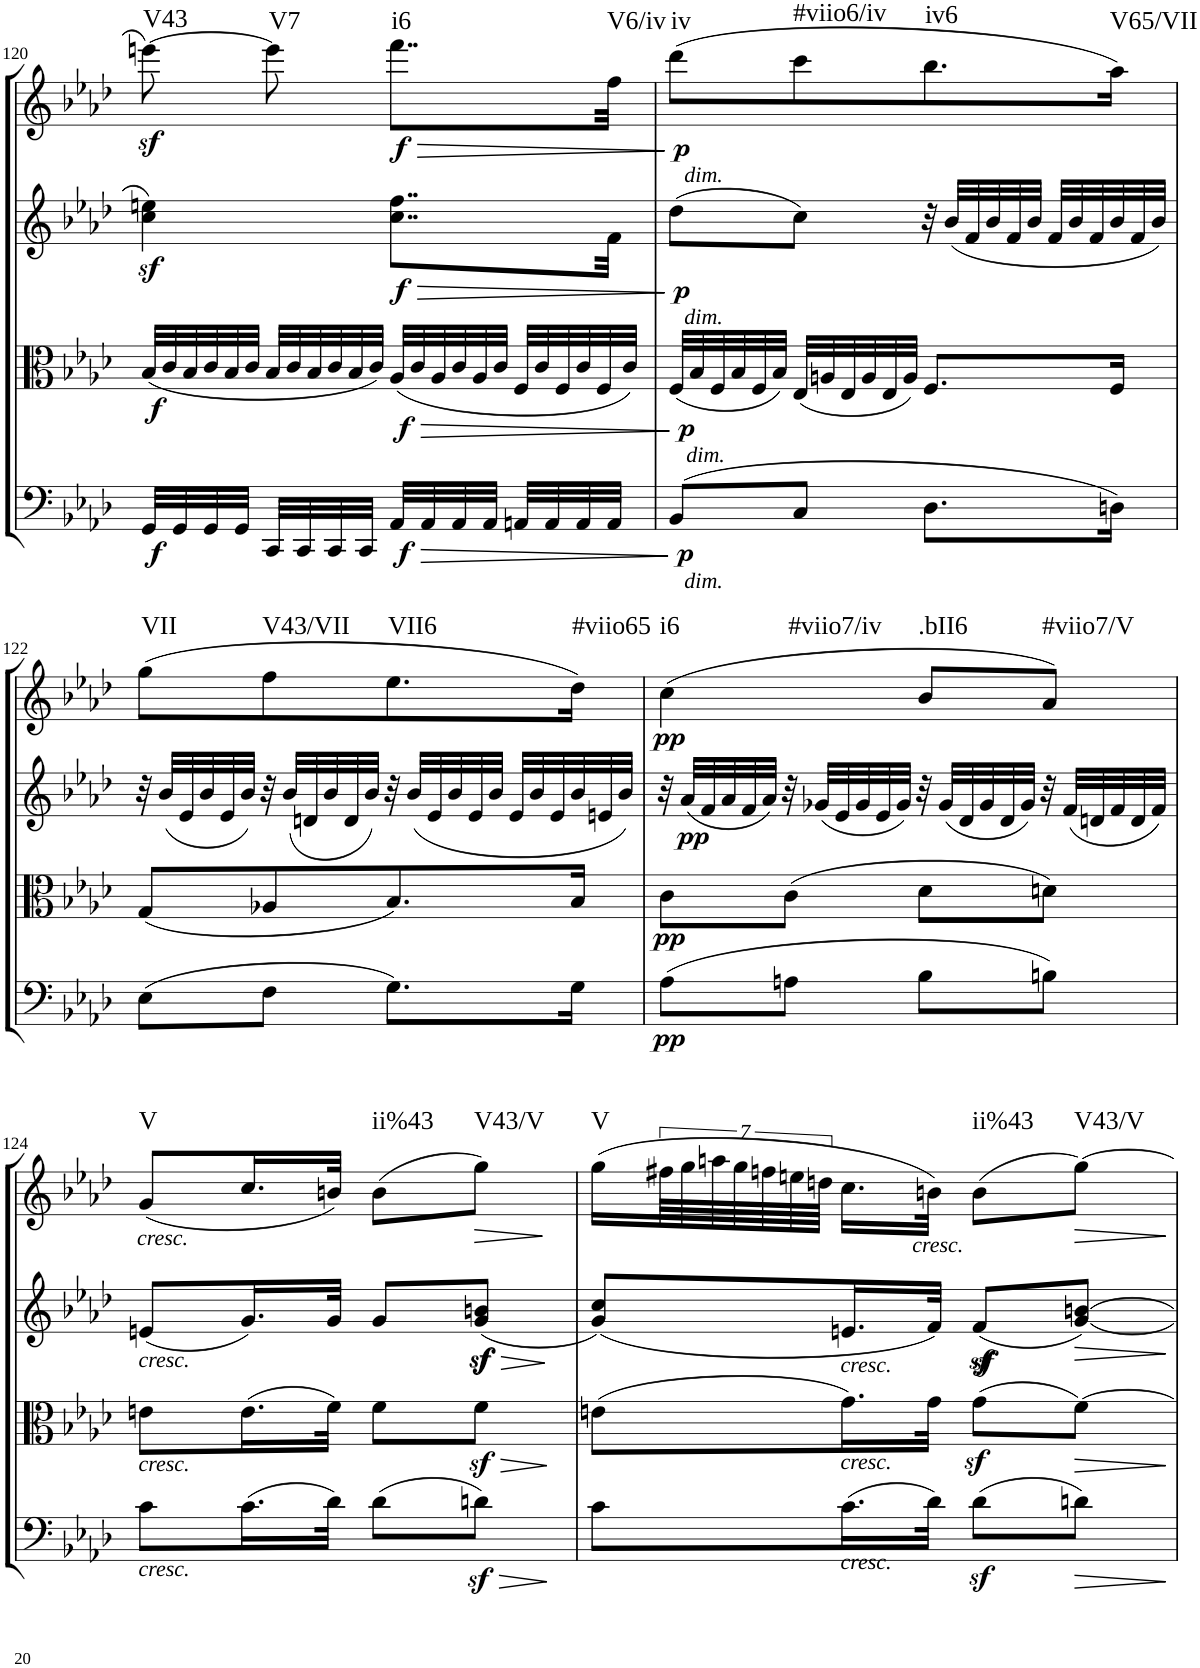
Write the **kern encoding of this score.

**kern	**dynam	**kern	**dynam	**kern	**dynam	**kern	**dynam	**harte
*part4	*part4	*part3	*part3	*part2	*part2	*part1	*part1	*part1
*staff4	*staff4	*staff3	*staff3	*staff2	*staff2	*staff1	*staff1	*
*I"Cello	*	*I"Viola	*	*I"2nd Violin	*	*I"1st Violin	*	*
*	*	*I'Vla	*	*I'Vln	*	*I'Vln	*	*
!!LO:PB:g=z
*clefF4	*	*clefC3	*	*clefG2	*	*clefG2	*	*
*k[b-e-a-d-]	*	*k[b-e-a-d-]	*	*k[b-e-a-d-]	*	*k[b-e-a-d-]	*	*
*f:	*	*f:	*	*f:	*	*f:	*	*
*M2/4	*	*M2/4	*	*M2/4	*	*M2/4	*	*
*	*	*Xtuplet	*	*	*	*	*	*
=120	=120	=120	=120	=120	=120	=120	=120	=120
!	!LO:DY:b	!	!LO:DY:b	!	!	!	!LO:DY:b	!LO:H:kt=V43
32GG/LLL	f	(48B-/LLL	f	4cc\z< 4een\z<	.	[8eeen\	sf	N
.	.	48c/	.	.	.	.	.	.
32GG/	.	.	.	.	.	.	.	.
.	.	48B-/	.	.	.	.	.	.
32GG/	.	48c/	.	.	.	.	.	.
.	.	48B-/	.	.	.	.	.	.
32GG/JJJ	.	.	.	.	.	.	.	.
.	.	48c/JJJ	.	.	.	.	.	.
!	!	!	!	!	!	!	!	!LO:H:kt=V7
32CC/LLL	.	48B-/LLL	.	.	.	8eee\]	.	N
.	.	48c/	.	.	.	.	.	.
32CC/	.	.	.	.	.	.	.	.
.	.	48B-/	.	.	.	.	.	.
32CC/	.	48c/	.	.	.	.	.	.
.	.	48B-/	.	.	.	.	.	.
32CC/JJJ	.	.	.	.	.	.	.	.
.	.	48c/JJJ)	.	.	.	.	.	.
!	!LO:HP:b	!	!LO:HP:b	!	!LO:HP:b	!	!LO:HP:b	!
!	!LO:DY:n=1:b	!	!LO:DY:n=1:b	!	!LO:DY:n=1:b	!	!LO:DY:n=1:b	!LO:H:kt=i6
32AA-/LLL	> f	(48A-/LLL	> f	8..cc\ 8..ff\L	> f	8..fff\L	> f	N
.	.	48c/	.	.	.	.	.	.
32AA-/	.	.	.	.	.	.	.	.
.	.	48A-/	.	.	.	.	.	.
32AA-/	.	48c/	.	.	.	.	.	.
.	.	48A-/	.	.	.	.	.	.
32AA-/JJJ	.	.	.	.	.	.	.	.
.	.	48c/JJJ	.	.	.	.	.	.
32AAn/LLL	.	48F/LLL	.	.	.	.	.	.
.	.	48c/	.	.	.	.	.	.
32AA/	.	.	.	.	.	.	.	.
.	.	48F/	.	.	.	.	.	.
32AA/	.	48c/	.	.	.	.	.	.
.	.	48F/	.	.	.	.	.	.
!	!	!	!	!	!	!	!	!LO:H:kt=V6/iv
32AA/JJJ	.	.	.	32f\Jkk	.	32ff\Jkk	.	N
.	.	48c/JJJ)	.	.	.	.	.	.
=121	=121	=121	=121	=121	=121	=121	=121	=121
!	!	!	!	!	!	!LO:TX:b:i:t=dim.	!	!
!	!	!	!	!LO:TX:b:i:t=dim.	!	!	!	!
!	!	!LO:TX:b:i:t=dim.	!	!	!	!	!	!
!LO:TX:b:i:t=dim.	!	!	!	!	!	!	!	!
!	!LO:DY:b	!	!LO:DY:b	!	!LO:DY:b	!	!LO:DY:b	!LO:H:kt=iv
(8BB-/L	p	(48F/LLL	p	(8dd-\L	p	(8ddd-\L	p	N
.	.	48B-/	.	.	.	.	.	.
.	.	48F/	.	.	.	.	.	.
.	.	48B-/	.	.	.	.	.	.
.	.	48F/	.	.	.	.	.	.
.	.	48B-/JJJ)	.	.	.	.	.	.
!	!	!	!	!	!	!	!	!LO:H:kt=#viio6/iv
8C/J	.	(48E-/LLL	.	8cc\J)	.	8ccc\	.	N
.	.	48An/	.	.	.	.	.	.
.	.	48E-/	.	.	.	.	.	.
.	.	48A/	.	.	.	.	.	.
.	.	48E-/	.	.	.	.	.	.
.	.	48A/JJJ)	.	.	.	.	.	.
*	*	*	*	*Xtuplet	*	*	*	*
!	!	!	!	!	!	!	!	!LO:H:kt=iv6
8.D-\L	.	8.F/L	.	48r	.	8.bb-\	.	N
.	.	.	.	(48b-/LLL	.	.	.	.
.	.	.	.	48f/	.	.	.	.
.	.	.	.	48b-/	.	.	.	.
.	.	.	.	48f/	.	.	.	.
.	.	.	.	48b-/JJJ	.	.	.	.
.	.	.	.	48f/LLL	.	.	.	.
.	.	.	.	48b-/	.	.	.	.
.	.	.	.	48f/	.	.	.	.
!	!	!	!	!	!	!	!	!LO:H:kt=V65/VII
16Dn\Jk)	.	16F/Jk	.	48b-/	.	16aa-\Jk)	.	N
.	.	.	.	48f/	.	.	.	.
.	.	.	.	48b-/JJJ)	.	.	.	.
!!LO:LB:g=z
=122	=122	=122	=122	=122	=122	=122	=122	=122
!	!	!	!	!	!	!	!	!LO:H:kt=VII
(8E-\L	.	(8G/L	.	48r	.	(8gg\L	.	N
.	.	.	.	(48b-/LLL	.	.	.	.
.	.	.	.	48e-/	.	.	.	.
.	.	.	.	48b-/	.	.	.	.
.	.	.	.	48e-/	.	.	.	.
.	.	.	.	48b-/JJJ)	.	.	.	.
!	!	!	!	!	!	!	!	!LO:H:kt=V43/VII
8F\J	.	8A-X/	.	48r	.	8ff\	.	N
.	.	.	.	(48b-/LLL	.	.	.	.
.	.	.	.	48dn/	.	.	.	.
.	.	.	.	48b-/	.	.	.	.
.	.	.	.	48d/	.	.	.	.
.	.	.	.	48b-/JJJ)	.	.	.	.
!	!	!	!	!	!	!	!	!LO:H:kt=VII6
8.G\L)	.	8.B-/)	.	48r	.	8.ee-\	.	N
.	.	.	.	(48b-/LLL	.	.	.	.
.	.	.	.	48e-/	.	.	.	.
.	.	.	.	48b-/	.	.	.	.
.	.	.	.	48e-/	.	.	.	.
.	.	.	.	48b-/JJJ	.	.	.	.
.	.	.	.	48e-/LLL	.	.	.	.
.	.	.	.	48b-/	.	.	.	.
.	.	.	.	48e-/	.	.	.	.
!	!	!	!	!	!	!	!	!LO:H:kt=#viio65
16G\Jk	.	16B-/Jk	.	48b-/	.	16dd-\Jk)	.	N
.	.	.	.	48en/	.	.	.	.
.	.	.	.	48b-/JJJ)	.	.	.	.
=123	=123	=123	=123	=123	=123	=123	=123	=123
!	!LO:DY:b	!	!LO:DY:b	!	!	!	!LO:DY:b	!LO:H:n=1:kt=i6
!	!	!	!	!	!	!	!	!LO:H:n=2:kt=#viio7/iv
(8A-\L	pp	8c\L	pp	48r	.	(4cc\	pp	N N
!	!	!	!	!	!LO:DY:b	!	!	!
.	.	.	.	(48a-/LLL	pp	.	.	.
.	.	.	.	48f/	.	.	.	.
.	.	.	.	48a-/	.	.	.	.
.	.	.	.	48f/	.	.	.	.
.	.	.	.	48a-/JJJ)	.	.	.	.
8An\J	.	(8c\J	.	48r	.	.	.	.
.	.	.	.	(48g-X/LLL	.	.	.	.
.	.	.	.	48e-/	.	.	.	.
.	.	.	.	48g-/	.	.	.	.
.	.	.	.	48e-/	.	.	.	.
.	.	.	.	48g-/JJJ)	.	.	.	.
!	!	!	!	!	!	!	!	!LO:H:kt=.bII6
8B-\L	.	8d-\L	.	48r	.	8b-/L	.	N
.	.	.	.	(48g-/LLL	.	.	.	.
.	.	.	.	48d-/	.	.	.	.
.	.	.	.	48g-/	.	.	.	.
.	.	.	.	48d-/	.	.	.	.
.	.	.	.	48g-/JJJ)	.	.	.	.
!	!	!	!	!	!	!	!	!LO:H:kt=#viio7/V
8Bn\J)	.	8dn\J)	.	48r	.	8a-/J)	.	N
.	.	.	.	(48f/LLL	.	.	.	.
.	.	.	.	48dn/	.	.	.	.
.	.	.	.	48f/	.	.	.	.
.	.	.	.	48d/	.	.	.	.
.	.	.	.	48f/JJJ)	.	.	.	.
!!LO:LB:g=z
=124	=124	=124	=124	=124	=124	=124	=124	=124
!	!	!	!	!	!	!LO:TX:b:i:t=cresc.	!	!
!	!	!	!	!LO:TX:b:i:t=cresc.	!	!	!	!
!	!	!LO:TX:b:i:t=cresc.	!	!	!	!	!	!
!LO:TX:b:i:t=cresc.	!	!	!	!	!	!	!	!LO:H:kt=V
8c\L	.	8en\L	.	(8en/L	.	(8g/L	.	N
(16.c\L	.	(16.e\L	.	16.g/L)	.	16.cc/L	.	.
32d-\JJk)	.	32f\JJk)	.	32g/JJk	.	32bn/JJk)	.	.
!	!	!	!	!	!	!	!	!LO:H:kt=ii%43
(8d-\L	.	8f\L	.	8g/L	.	(8b\L	.	N
!	!LO:HP:b	!	!LO:HP:b	!	!LO:HP:b	!	!LO:HP:b	!LO:H:kt=V43/V
8dnz<\J)	>	8fz<\J	>	(8g/z< 8bn/z<J	>	8gg\J)	>	N
.	]	.	]	.	]	.	]	.
=125	=125	=125	=125	=125	=125	=125	=125	=125
*	*	*	*	*	*	*^	*	*
!	!	!	!	!	!	!	!	!	!LO:H:kt=V
8c\L	.	(8en\L	.	(8g/ 8cc/L)	.	(16gg\LL	16..ryy	.	N
.	.	.	.	.	.	112ff#X\LL	.	.	.
.	.	.	.	.	.	112gg\	.	.	.
.	.	.	.	.	.	112aan\	.	.	.
.	.	.	.	.	.	112gg\	.	.	.
.	.	.	.	.	.	112ffn\	.	.	.
.	.	.	.	.	.	112een\	.	.	.
!	!	!	!	!	!	!	!LO:TX:b:i:t=cresc.	!	!
.	.	.	.	.	.	.	4ryy	.	.
.	.	.	.	.	.	112ddn\JJJJ	.	.	.
!	!	!	!	!LO:TX:b:i:t=cresc.	!	!	!	!	!
!	!	!LO:TX:b:i:t=cresc.	!	!	!	!	!	!	!
!LO:TX:a:i:t=cresc.	!	!	!	!	!	!	!	!	!
(16.c\L	.	16.g\L)	.	16.en/L	.	16.cc\LL	.	.	.
32d-\JJk)	.	32g\JJk	.	32f/JJk)	.	32bn\JJk)	.	.	.
!	!	!	!	!	!	!	!	!	!LO:H:kt=ii%43
(8d-z<\L	.	(8gz<\L	.	(8fz</L	.	(8b\L	.	.	N
.	.	.	.	.	.	.	8ryy	.	.
!	!	!	!	!	!	!	!	!	!LO:H:kt=V43/V
8dn\J)	.	[8f\J)	.	[8g/ [8bn/J)	.	[8gg\J)	.	.	N
.	.	.	.	.	.	.	64ryy	.	.
.	]	.	]	.	]	.	.	]	.
*	*	*	*	*	*	*v	*v	*	*
=	=	=	=	=	=	=	=	=
*-	*-	*-	*-	*-	*-	*-	*-	*-
